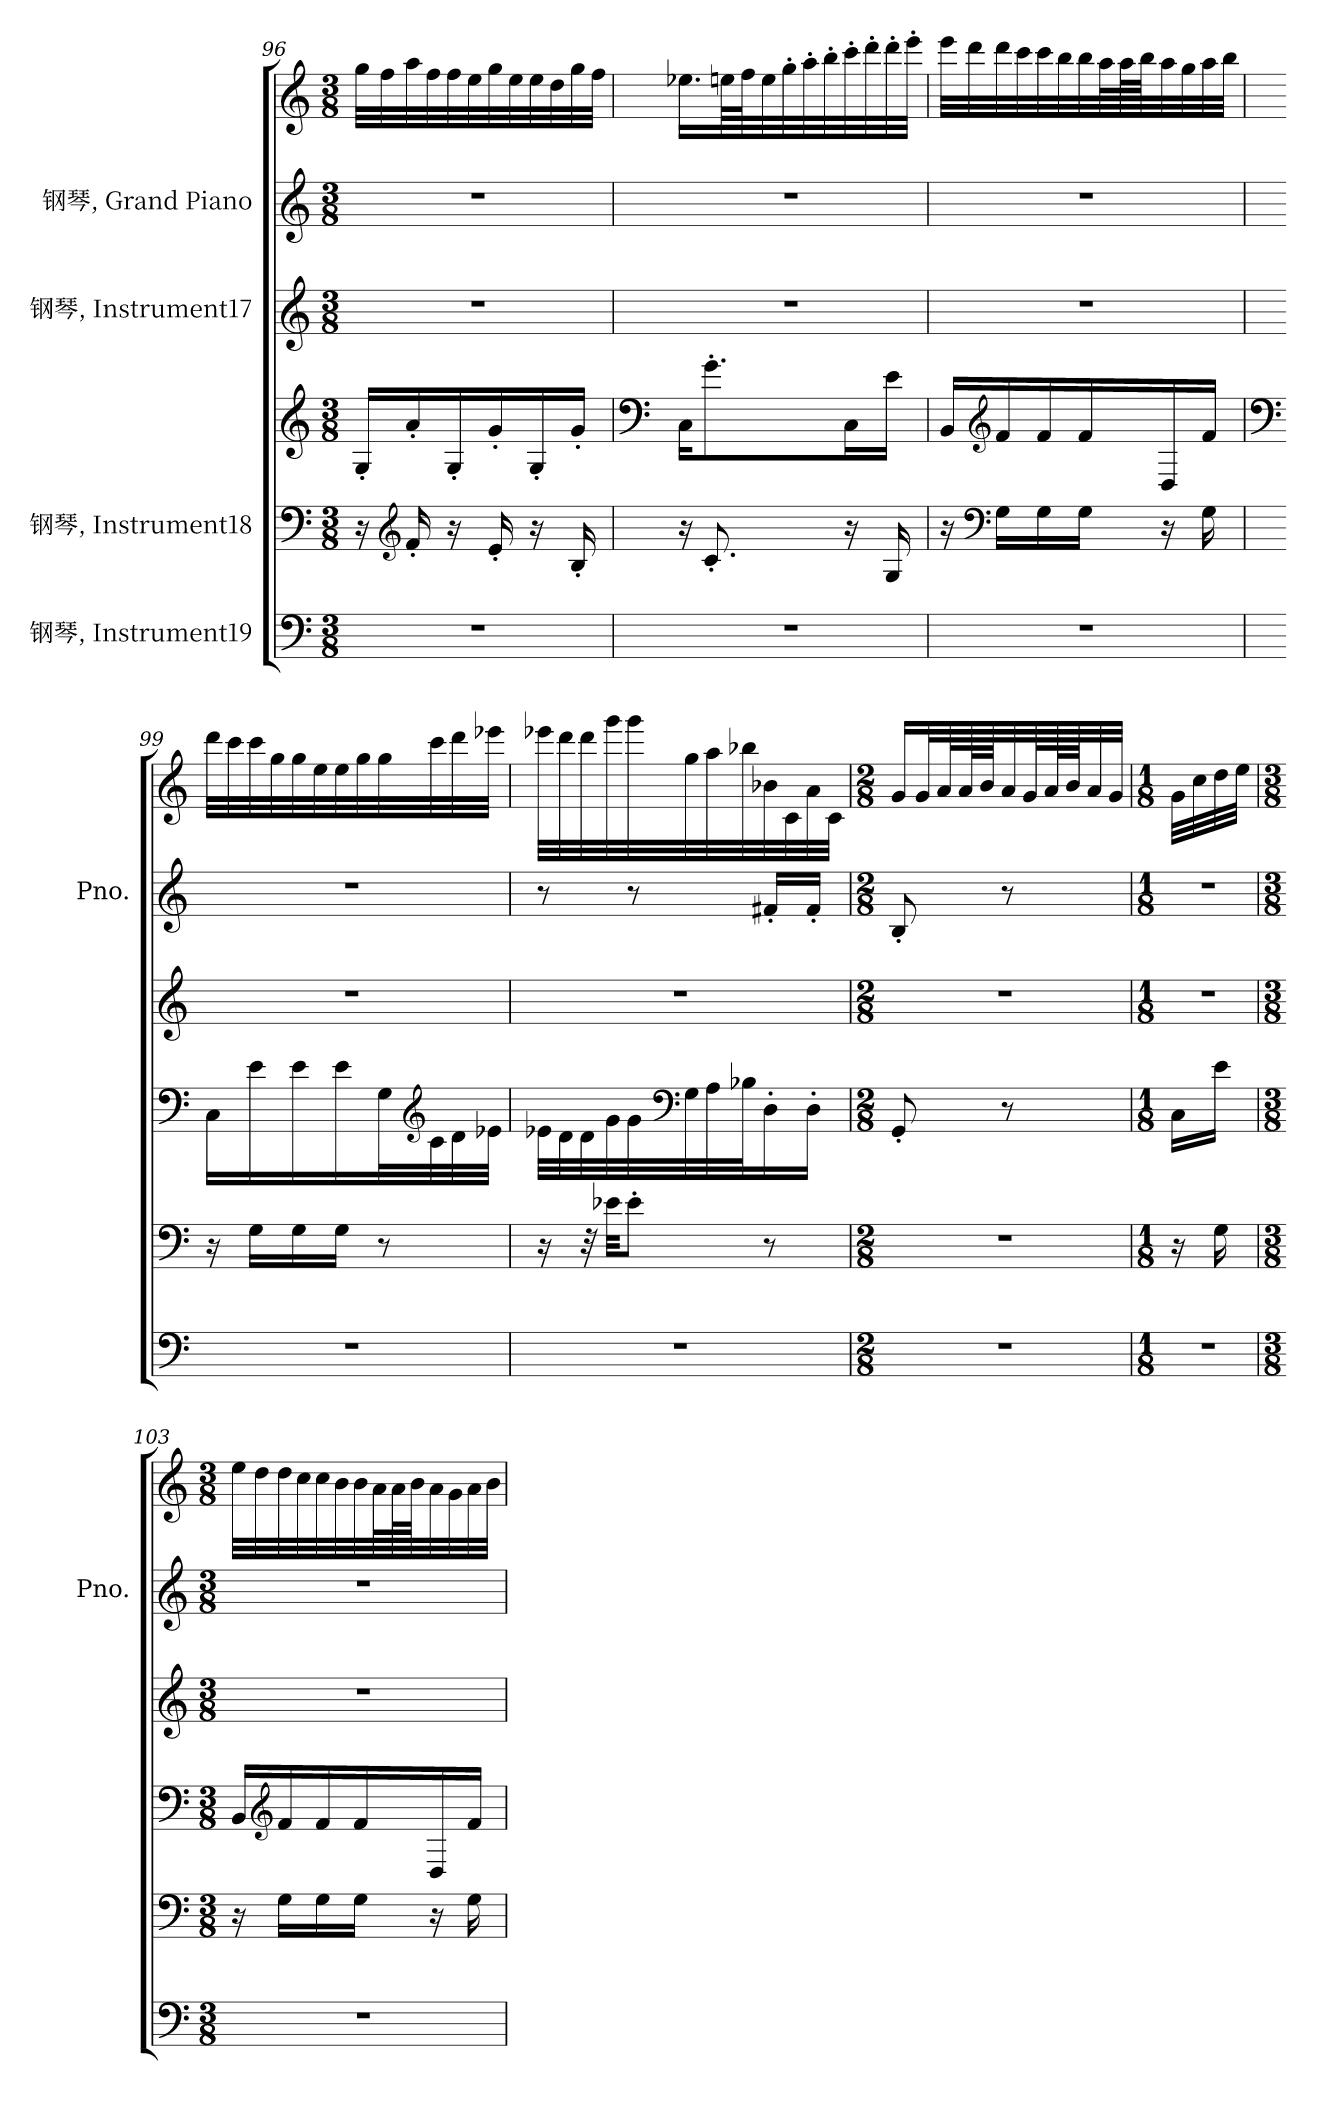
**kern	**kern	**kern	**kern	**kern	**kern
*part4	*part3	*part3	*part2	*part1	*part1
*staff6	*staff5	*staff4	*staff3	*staff2	*staff1
*I"钢琴, Instrument19	*I"钢琴, Instrument18	*	*I"钢琴, Instrument17	*I"钢琴, Grand Piano	*
*	*	*	*	*I'Pno.	*
*clefF4	*clefF4	*clefG2	*clefG2	*clefG2	*clefG2
*k[]	*k[]	*k[]	*k[]	*k[]	*k[]
*M3/8	*M3/8	*M3/8	*M3/8	*M3/8	*M3/8
=96	=96	=96	=96	=96	=96
4.r	16r	16G'/LL	4.r	4.r	32gg\LLL
.	.	.	.	.	32ff\
*	*clefG2	*	*	*	*
.	16f'/	16a'/	.	.	32aa\
.	.	.	.	.	32ff\
.	16r	16G'/	.	.	32ff\
.	.	.	.	.	32ee\
.	16e'/	16g'/	.	.	32gg\
.	.	.	.	.	32ee\
.	16r	16G'/	.	.	32ee\
.	.	.	.	.	32dd\
.	16B'/	16g'/JJ	.	.	32gg\
.	.	.	.	.	32ff\JJJ
!!LO:PB:g=z
=97	=97	=97	=97	=97	=97
*	*	*clefF4	*	*	*
4.r	16r	16C\KL	4.r	4.r	16.ee-X\LL
.	8.c'/	8.g'\	.	.	.
.	.	.	.	.	64een\LL
.	.	.	.	.	64ff\J
.	.	.	.	.	32ee\
.	.	.	.	.	32gg'\
.	.	.	.	.	32aa'\
.	.	.	.	.	32bb'\
.	16r	16C\L	.	.	32ccc'\
.	.	.	.	.	32ddd'\
.	16G/	16e\JJ	.	.	32ddd'\
.	.	.	.	.	32eee'\JJJ
=98	=98	=98	=98	=98	=98
4.r	16r	16BB/LL	4.r	4.r	32eee\LLL
.	.	.	.	.	32ddd\
*	*clefF4	*clefG2	*	*	*
.	16G\LL	16f/	.	.	32ddd\
.	.	.	.	.	32ccc\
.	16G\	16f/	.	.	32ccc\
.	.	.	.	.	32bb\
.	16G\JJ	16f/	.	.	32bb\
.	.	.	.	.	64aa\L
.	.	.	.	.	128aa\L
.	.	.	.	.	128bb\JJ
.	16r	16D/	.	.	32aa\
.	.	.	.	.	32gg\
.	16G\	16f/JJ	.	.	32aa\
.	.	.	.	.	32bb\JJJ
!!LO:LB:g=z
=99	=99	=99	=99	=99	=99
*	*	*clefF4	*	*	*
4.r	16r	16C\LL	4.r	4.r	32ddd\LLL
.	.	.	.	.	32ccc\
.	16G\LL	16e\	.	.	32ccc\
.	.	.	.	.	32gg\
.	16G\	16e\	.	.	32gg\
.	.	.	.	.	32ee\
.	16G\JJ	16e\	.	.	32ee\
.	.	.	.	.	32gg\
.	8r	32G\L	.	.	32gg\
*	*	*clefG2	*	*	*
.	.	32c\	.	.	32ccc\
.	.	32d\	.	.	32ddd\
.	.	32e-X\JJJ	.	.	32eee-X\JJJ
=100	=100	=100	=100	=100	=100
4.r	16r	32e-X\LLL	4.r	8r	32eee-X\LLL
.	.	32d\	.	.	32ddd\
.	32r	32d\	.	.	32ddd\
.	32e-X\KKL	32g\	.	.	32ggg\
*	*	*	*	*	*MM44
.	8e-'\J	32g\	.	8r	32ggg\
*	*	*clefF4	*	*	*
.	.	32G\	.	.	32gg\
.	.	32A\	.	.	32aa\
.	.	32B-X\J	.	.	32bb-X\
.	8r	16D'\	.	16f#X'/LL	32b-X\
.	.	.	.	.	32c\
.	.	16D'\JJ	.	16f#'/JJ	32a\
.	.	.	.	.	32c\JJJ
!!LO:PB:g=z
=101	=101	=101	=101	=101	=101
*M2/8	*M2/8	*M2/8	*M2/8	*M2/8	*M2/8
4r	4r	8GG'/	4r	8B'/	16g/LL
.	.	.	.	.	32g/L
.	.	.	.	.	64a/L
.	.	.	.	.	128a/L
.	.	.	.	.	128b/JJ
*	*	*	*	*	*MM40
.	.	8r	.	8r	32a/
.	.	.	.	.	64g/L
.	.	.	.	.	128a/L
.	.	.	.	.	128b/JJ
.	.	.	.	.	32a/
.	.	.	.	.	32g/JJJ
=102	=102	=102	=102	=102	=102
*M1/8	*M1/8	*M1/8	*M1/8	*M1/8	*M1/8
*	*	*	*	*	*MM44
8r	16r	16C\LL	8r	8r	32g\LLL
.	.	.	.	.	32cc\
.	16G\	16e\JJ	.	.	32dd\
.	.	.	.	.	32ee\JJJ
=103	=103	=103	=103	=103	=103
*M3/8	*M3/8	*M3/8	*M3/8	*M3/8	*M3/8
4.r	16r	16BB/LL	4.r	4.r	32ee\LLL
.	.	.	.	.	32dd\
*	*	*clefG2	*	*	*
.	16G\LL	16f/	.	.	32dd\
.	.	.	.	.	32cc\
*	*	*	*	*	*MM40
.	16G\	16f/	.	.	32cc\
.	.	.	.	.	32b\
.	16G\JJ	16f/	.	.	32b\
.	.	.	.	.	64a\L
.	.	.	.	.	128a\L
.	.	.	.	.	128b\JJ
*	*	*	*	*	*MM36
.	16r	16D/	.	.	32a\
.	.	.	.	.	32g\
.	16G\	16f/JJ	.	.	32a\
.	.	.	.	.	32b\JJJ
=	=	=	=	=	=
*-	*-	*-	*-	*-	*-
